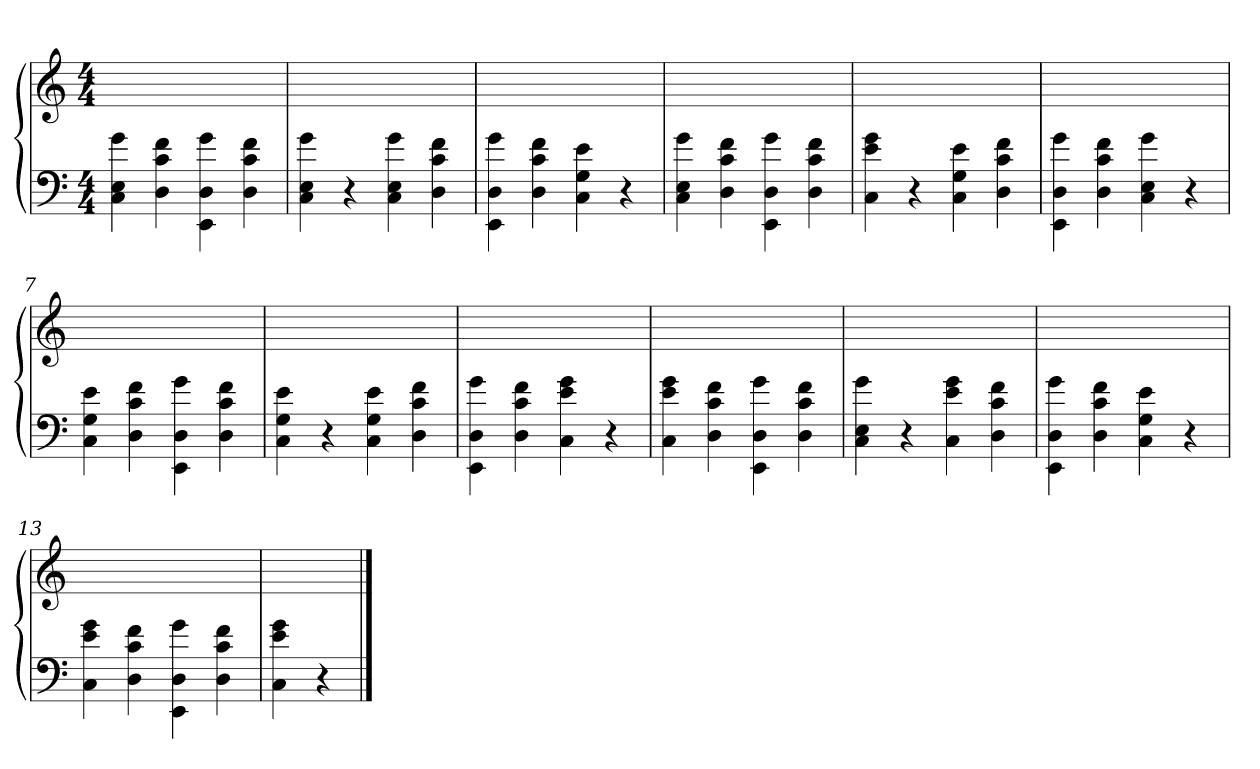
**kern	**kern
*part2	*part1
*staff2	*staff1
*clefF4	*clefG2
*k[]	*k[]
*C:	*C:
*M4/4	*M4/4
*MM60	*MM60
=1	=1
4C 4E 4g	1ryy
4D 4c 4f	.
4EE 4D 4g	.
4D 4c 4f	.
=2	=2
4C 4E 4g	1ryy
4r	.
4C 4E 4g	.
4D 4c 4f	.
=3	=3
4EE 4D 4g	1ryy
4D 4c 4f	.
4C 4G 4e	.
4r	.
=4	=4
4C 4E 4g	1ryy
4D 4c 4f	.
4EE 4D 4g	.
4D 4c 4f	.
=5	=5
4C 4e 4g	1ryy
4r	.
4C 4G 4e	.
4D 4c 4f	.
=6	=6
4EE 4D 4g	1ryy
4D 4c 4f	.
4C 4E 4g	.
4r	.
=7	=7
4C 4G 4e	1ryy
4D 4c 4f	.
4EE 4D 4g	.
4D 4c 4f	.
=8	=8
4C 4G 4e	1ryy
4r	.
4C 4G 4e	.
4D 4c 4f	.
=9	=9
4EE 4D 4g	1ryy
4D 4c 4f	.
4C 4e 4g	.
4r	.
=10	=10
4C 4e 4g	1ryy
4D 4c 4f	.
4EE 4D 4g	.
4D 4c 4f	.
=11	=11
4C 4E 4g	1ryy
4r	.
4C 4e 4g	.
4D 4c 4f	.
=12	=12
4EE 4D 4g	1ryy
4D 4c 4f	.
4C 4G 4e	.
4r	.
=13	=13
4C 4e 4g	1ryy
4D 4c 4f	.
4EE 4D 4g	.
4D 4c 4f	.
=14	=14
4C 4e 4g	2ryy
4r	.
==	==
*-	*-
